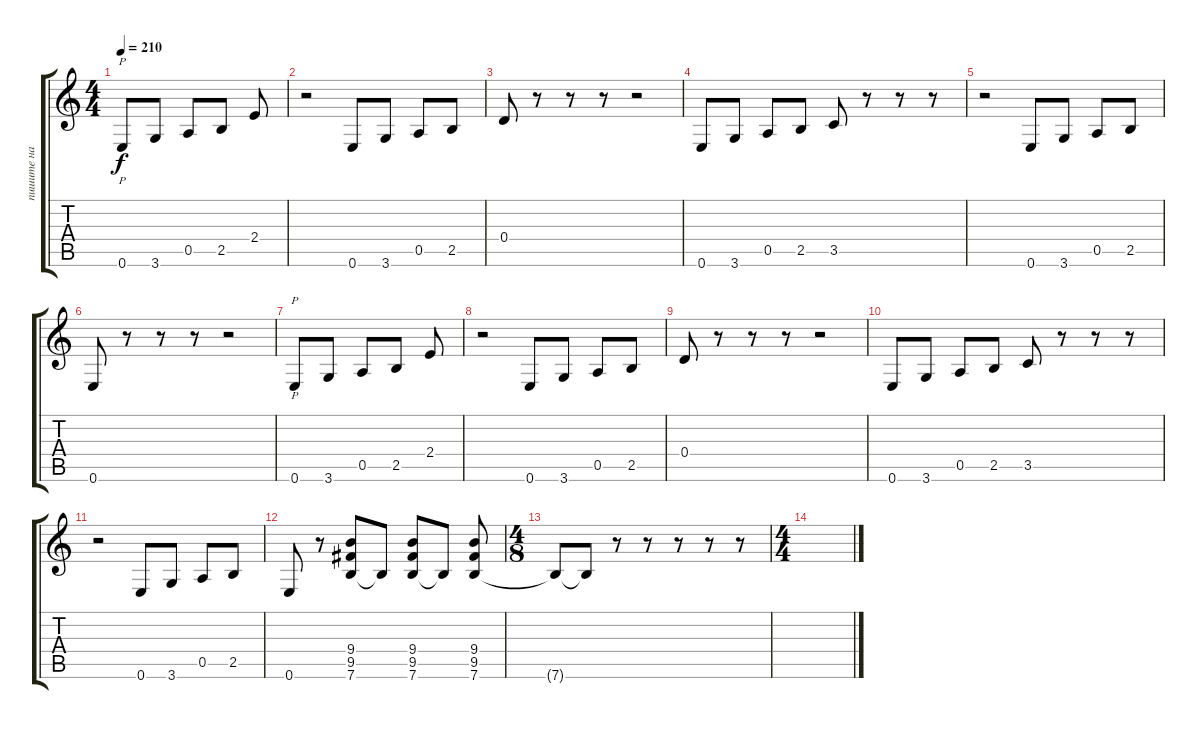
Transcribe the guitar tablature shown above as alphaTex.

\track ("пишите на" "пишите на") {instrument distortionguitar}
\staff {score tabs}
\tuning (E4 B3 G3 D3 A2 E2) {hide}
\ts (4 4)
\tempo 210
\clef g2
\ks c
0.6.8{p dy f instrument distortionguitar} 3.6.8 0.5.8 2.5.8 2.4.8 |
r.2 0.6.8 3.6.8 0.5.8 2.5.8 |
0.4.8 r.8 r.8 r.8 r.2 |
0.6.8 3.6.8 0.5.8 2.5.8 3.5.8 r.8 r.8 r.8 |
r.2 0.6.8 3.6.8 0.5.8 2.5.8 |
0.6.8 r.8 r.8 r.8 r.2 |
0.6.8{p} 3.6.8 0.5.8 2.5.8 2.4.8 |
r.2 0.6.8 3.6.8 0.5.8 2.5.8 |
0.4.8 r.8 r.8 r.8 r.2 |
0.6.8 3.6.8 0.5.8 2.5.8 3.5.8 r.8 r.8 r.8 |
r.2 0.6.8 3.6.8 0.5.8 2.5.8 |
0.6.8 r.8 (9.4 9.5 7.6).8 7.6{t}.8 (9.4 9.5 7.6).8 7.6{t}.8 (9.4 9.5 7.6).8 |
\ts (4 8)
7.6{t}.8 7.6{t}.8 r.8 r.8 r.8 r.8 r.8 |
\ts (4 4)
